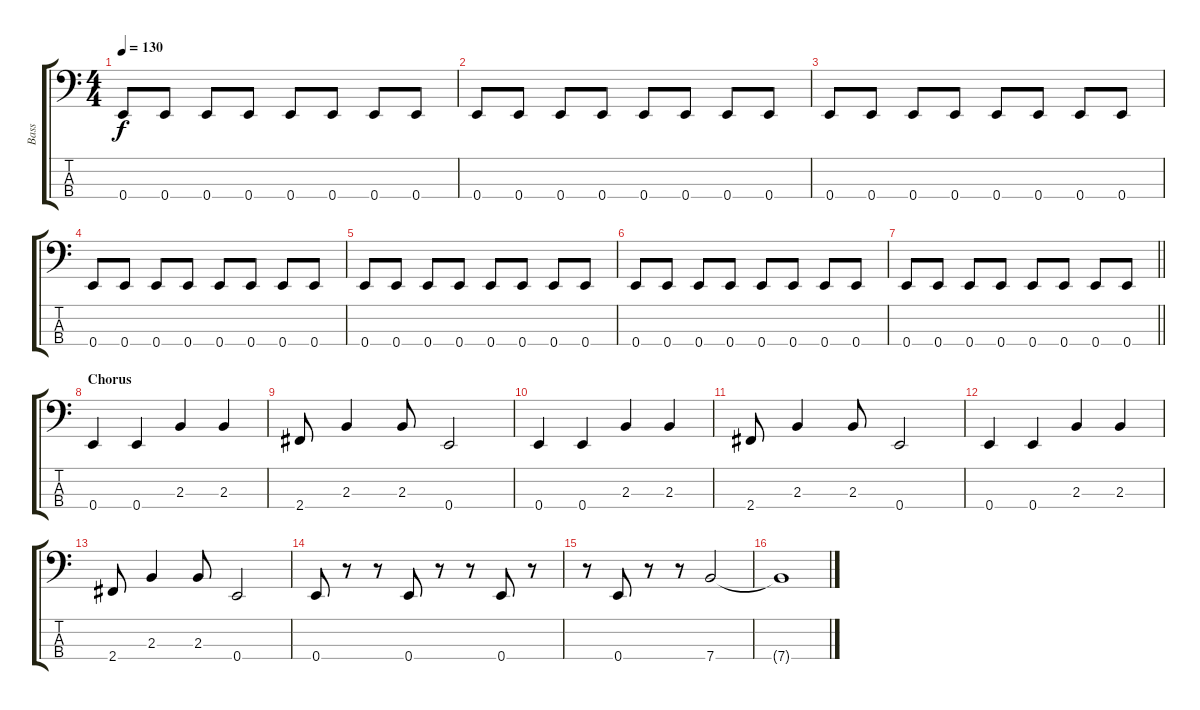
\track ("Bass" "Bass") {instrument electricbassfinger}
\staff {score tabs}
\tuning (G2 D2 A1 E1) {hide}
\ts (4 4)
\tempo 130
\clef f4
\ks c
0.4.8{dy f} 0.4.8 0.4.8 0.4.8 0.4.8 0.4.8 0.4.8 0.4.8 |
0.4.8 0.4.8 0.4.8 0.4.8 0.4.8 0.4.8 0.4.8 0.4.8 |
0.4.8 0.4.8 0.4.8 0.4.8 0.4.8 0.4.8 0.4.8 0.4.8 |
0.4.8 0.4.8 0.4.8 0.4.8 0.4.8 0.4.8 0.4.8 0.4.8 |
0.4.8 0.4.8 0.4.8 0.4.8 0.4.8 0.4.8 0.4.8 0.4.8 |
0.4.8 0.4.8 0.4.8 0.4.8 0.4.8 0.4.8 0.4.8 0.4.8 |
\barLineRight lightlight
0.4.8 0.4.8 0.4.8 0.4.8 0.4.8 0.4.8 0.4.8 0.4.8 |
\section ("" "Chorus")
0.4.4 0.4.4 2.3.4 2.3.4 |
2.4.8 2.3.4 2.3.8 0.4.2 |
0.4.4 0.4.4 2.3.4 2.3.4 |
2.4.8 2.3.4 2.3.8 0.4.2 |
0.4.4 0.4.4 2.3.4 2.3.4 |
2.4.8 2.3.4 2.3.8 0.4.2 |
0.4.8 r.8 r.8 0.4.8 r.8 r.8 0.4.8 r.8 |
r.8 0.4.8 r.8 r.8 7.4.2 |
7.4{t}.1
